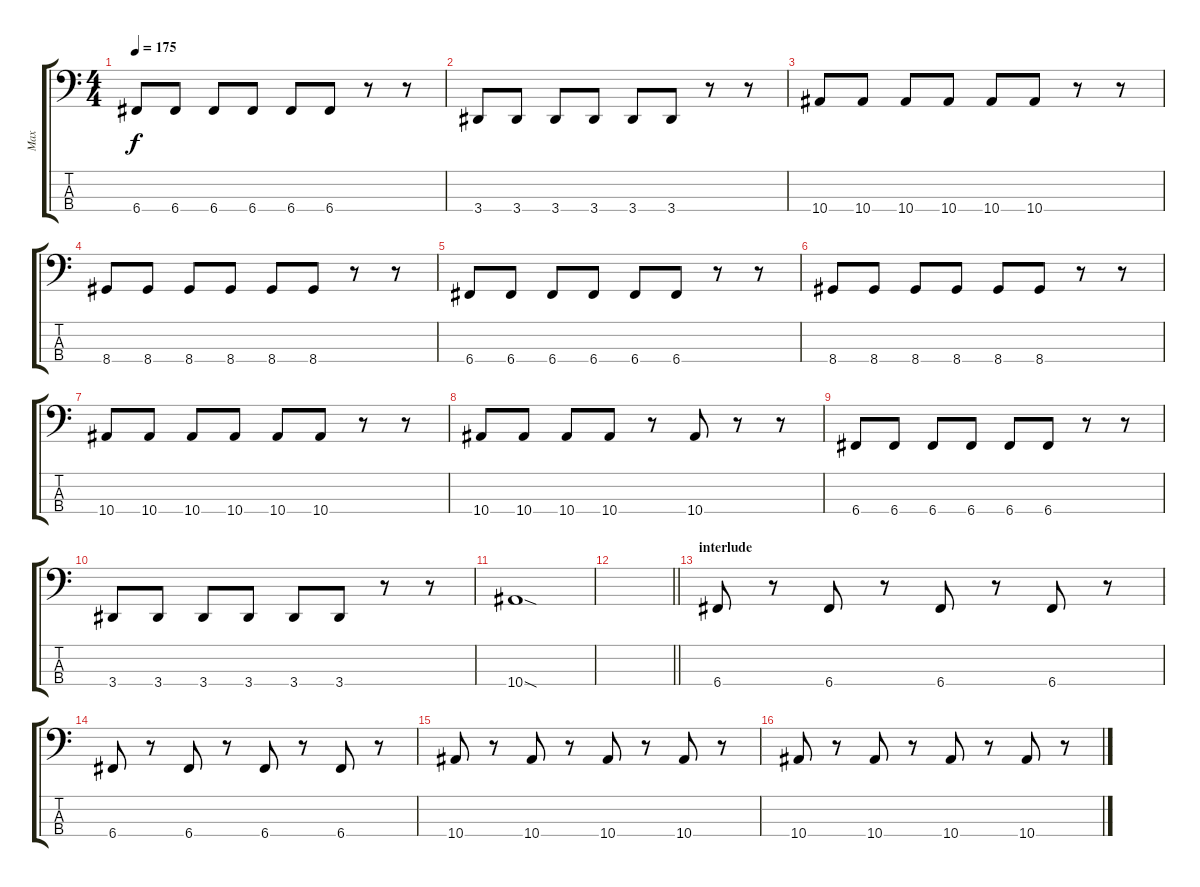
\track ("Max" "Max") {instrument electricbasspick}
\staff {score tabs}
\tuning (F2 C2 G1 C1) {hide}
\ts (4 4)
\tempo 175
\clef f4
\ks c
6.4.8{dy f} 6.4.8 6.4.8 6.4.8 6.4.8 6.4.8 r.8 r.8 |
3.4.8 3.4.8 3.4.8 3.4.8 3.4.8 3.4.8 r.8 r.8 |
10.4.8 10.4.8 10.4.8 10.4.8 10.4.8 10.4.8 r.8 r.8 |
8.4.8 8.4.8 8.4.8 8.4.8 8.4.8 8.4.8 r.8 r.8 |
6.4.8 6.4.8 6.4.8 6.4.8 6.4.8 6.4.8 r.8 r.8 |
8.4.8 8.4.8 8.4.8 8.4.8 8.4.8 8.4.8 r.8 r.8 |
10.4.8 10.4.8 10.4.8 10.4.8 10.4.8 10.4.8 r.8 r.8 |
10.4.8 10.4.8 10.4.8 10.4.8 r.8 10.4.8 r.8 r.8 |
6.4.8 6.4.8 6.4.8 6.4.8 6.4.8 6.4.8 r.8 r.8 |
3.4.8 3.4.8 3.4.8 3.4.8 3.4.8 3.4.8 r.8 r.8 |
10.4{sod}.1 |
\barLineRight lightlight
|
\section ("" "interlude")
6.4.8 r.8 6.4.8 r.8 6.4.8 r.8 6.4.8 r.8 |
6.4.8 r.8 6.4.8 r.8 6.4.8 r.8 6.4.8 r.8 |
10.4.8 r.8 10.4.8 r.8 10.4.8 r.8 10.4.8 r.8 |
10.4.8 r.8 10.4.8 r.8 10.4.8 r.8 10.4.8 r.8
